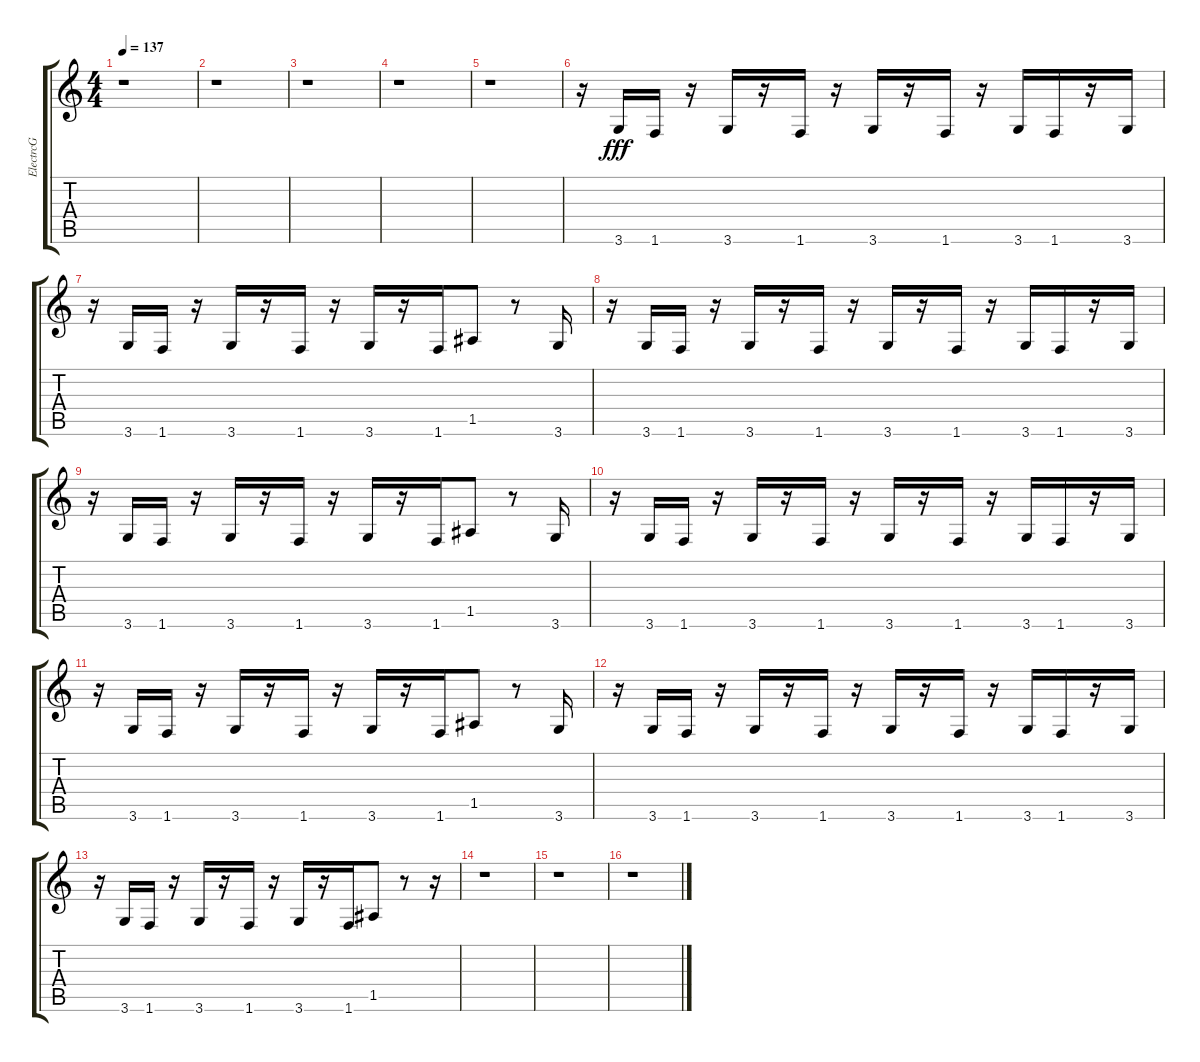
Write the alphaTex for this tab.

\track ("ElectrcG" "ElectrcG") {instrument electricguitarmuted}
\staff {score tabs}
\tuning (E4 B3 G3 D3 A2 E2) {hide}
\ts (4 4)
\tempo 137
\clef g2
\ks c
r.1{dy fff} |
r.1 |
r.1 |
r.1 |
r.1 |
r.16 3.6.16 1.6.16 r.16 3.6.16 r.16 1.6.16 r.16 3.6.16 r.16 1.6.16 r.16 3.6.16 1.6.16 r.16 3.6.16 |
r.16 3.6.16 1.6.16 r.16 3.6.16 r.16 1.6.16 r.16 3.6.16 r.16 1.6.16 1.5.8 r.8 3.6.16 |
r.16 3.6.16 1.6.16 r.16 3.6.16 r.16 1.6.16 r.16 3.6.16 r.16 1.6.16 r.16 3.6.16 1.6.16 r.16 3.6.16 |
r.16 3.6.16 1.6.16 r.16 3.6.16 r.16 1.6.16 r.16 3.6.16 r.16 1.6.16 1.5.8 r.8 3.6.16 |
r.16 3.6.16 1.6.16 r.16 3.6.16 r.16 1.6.16 r.16 3.6.16 r.16 1.6.16 r.16 3.6.16 1.6.16 r.16 3.6.16 |
r.16 3.6.16 1.6.16 r.16 3.6.16 r.16 1.6.16 r.16 3.6.16 r.16 1.6.16 1.5.8 r.8 3.6.16 |
r.16 3.6.16 1.6.16 r.16 3.6.16 r.16 1.6.16 r.16 3.6.16 r.16 1.6.16 r.16 3.6.16 1.6.16 r.16 3.6.16 |
r.16 3.6.16 1.6.16 r.16 3.6.16 r.16 1.6.16 r.16 3.6.16 r.16 1.6.16 1.5.8 r.8 r.16 |
r.1 |
r.1 |
r.1
